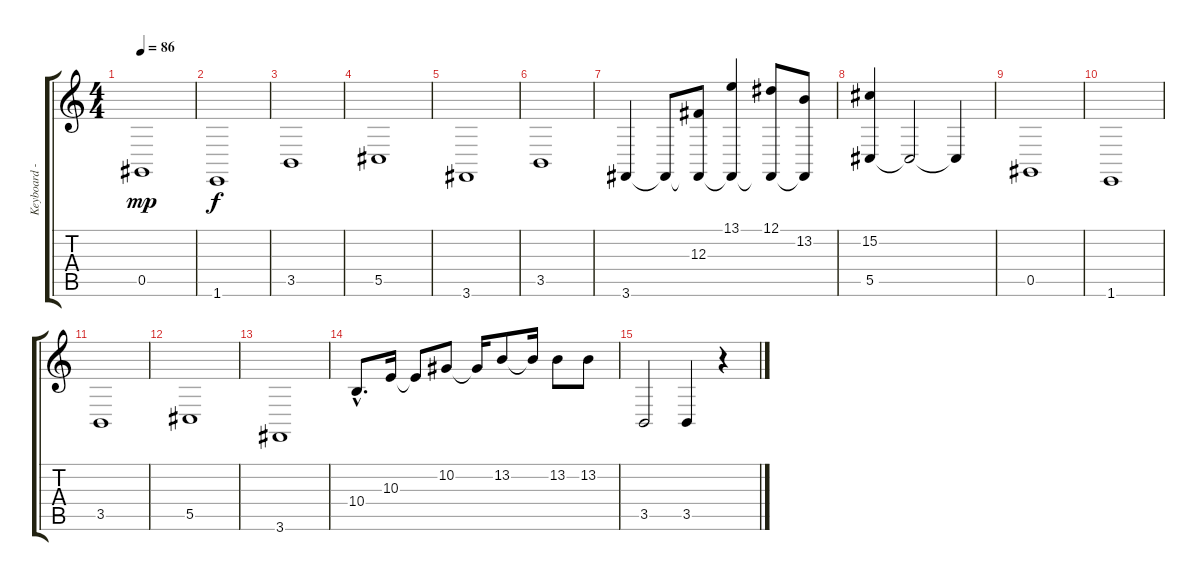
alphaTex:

\track ("Keyboard - Nils Neumann" "Keyboard -") {instrument churchorgan}
\staff {score tabs}
\tuning (Eb4 Bb3 Gb3 Db3 Ab2 Eb2) {hide}
\ts (4 4)
\tempo 86
\clef g2
\ks c
0.5.1{dy mp} |
1.6.1{dy f} |
3.5.1 |
5.5.1 |
3.6.1 |
3.5.1 |
3.6.4 3.6{t}.8 (12.3 3.6{t}).8 (13.1 3.6{t}).4 (12.1 3.6{t}).8 (13.2 3.6{t}).8 |
(15.2 5.5).4 5.5{t}.2 5.5{t}.4 |
0.5.1 |
1.6.1 |
3.5.1 |
5.5.1 |
3.6.1 |
10.4{hac}.8{d} 10.3.16 10.3{t}.8 10.2.8 10.2{t}.16 13.2.8 13.2{t}.16 13.2.8 13.2.8 |
3.5.2 3.5.4 r.4
